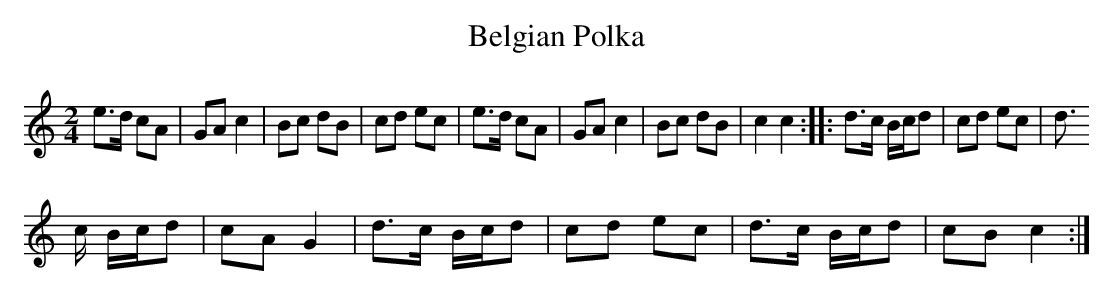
X:1
T:Belgian Polka
M:2/4
L:1/8
K:C
e>d cA|GA c2|Bc dB|cd ec|e>d cA|GA c2|Bc dB|c2 c2:||:d>c B/2c/2d|cd ec|d>
c B/2c/2d|cA G2|d>c B/2c/2d|cd ec|d>c B/2c/2d|cB c2:|
